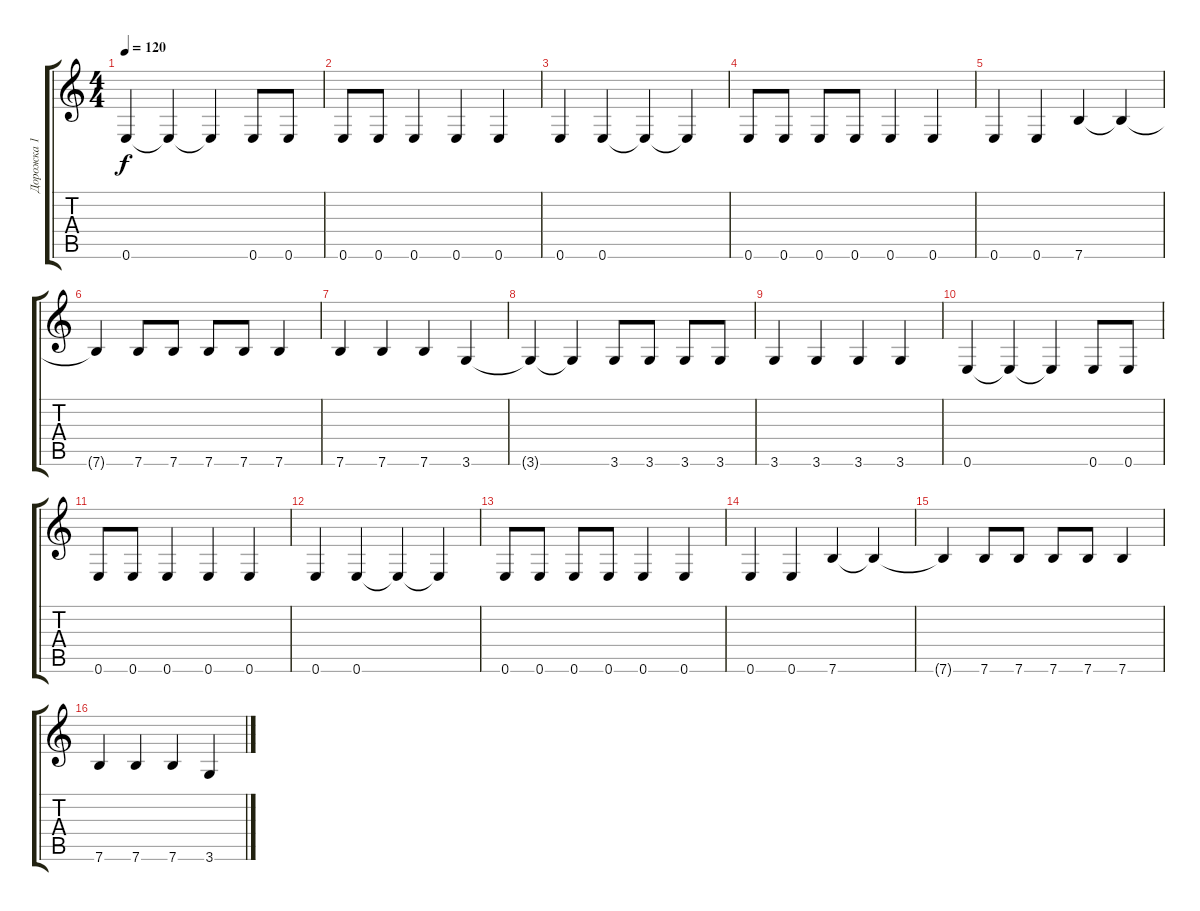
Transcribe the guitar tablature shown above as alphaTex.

\track ("Дорожка 1" "Дорожка 1") {instrument acousticguitarnylon}
\staff {score tabs}
\tuning (E4 B3 G3 D3 A2 E2) {hide}
\ts (4 4)
\tempo 120
\clef g2
\ks c
0.6.4{dy f instrument overdrivenguitar} 0.6{t}.4 0.6{t}.4 0.6.8 0.6.8 |
0.6.8 0.6.8 0.6.4 0.6.4 0.6.4 |
0.6.4 0.6.4 0.6{t}.4 0.6{t}.4 |
0.6.8 0.6.8 0.6.8 0.6.8 0.6.4 0.6.4 |
0.6.4 0.6.4 7.6.4 7.6{t}.4 |
7.6{t}.4 7.6.8 7.6.8 7.6.8 7.6.8 7.6.4 |
7.6.4 7.6.4 7.6.4 3.6.4 |
3.6{t}.4 3.6{t}.4 3.6.8 3.6.8 3.6.8 3.6.8 |
3.6.4 3.6.4 3.6.4 3.6.4 |
0.6.4 0.6{t}.4 0.6{t}.4 0.6.8 0.6.8 |
0.6.8 0.6.8 0.6.4 0.6.4 0.6.4 |
0.6.4 0.6.4 0.6{t}.4 0.6{t}.4 |
0.6.8 0.6.8 0.6.8 0.6.8 0.6.4 0.6.4 |
0.6.4 0.6.4 7.6.4 7.6{t}.4 |
7.6{t}.4 7.6.8 7.6.8 7.6.8 7.6.8 7.6.4 |
7.6.4 7.6.4 7.6.4 3.6.4
